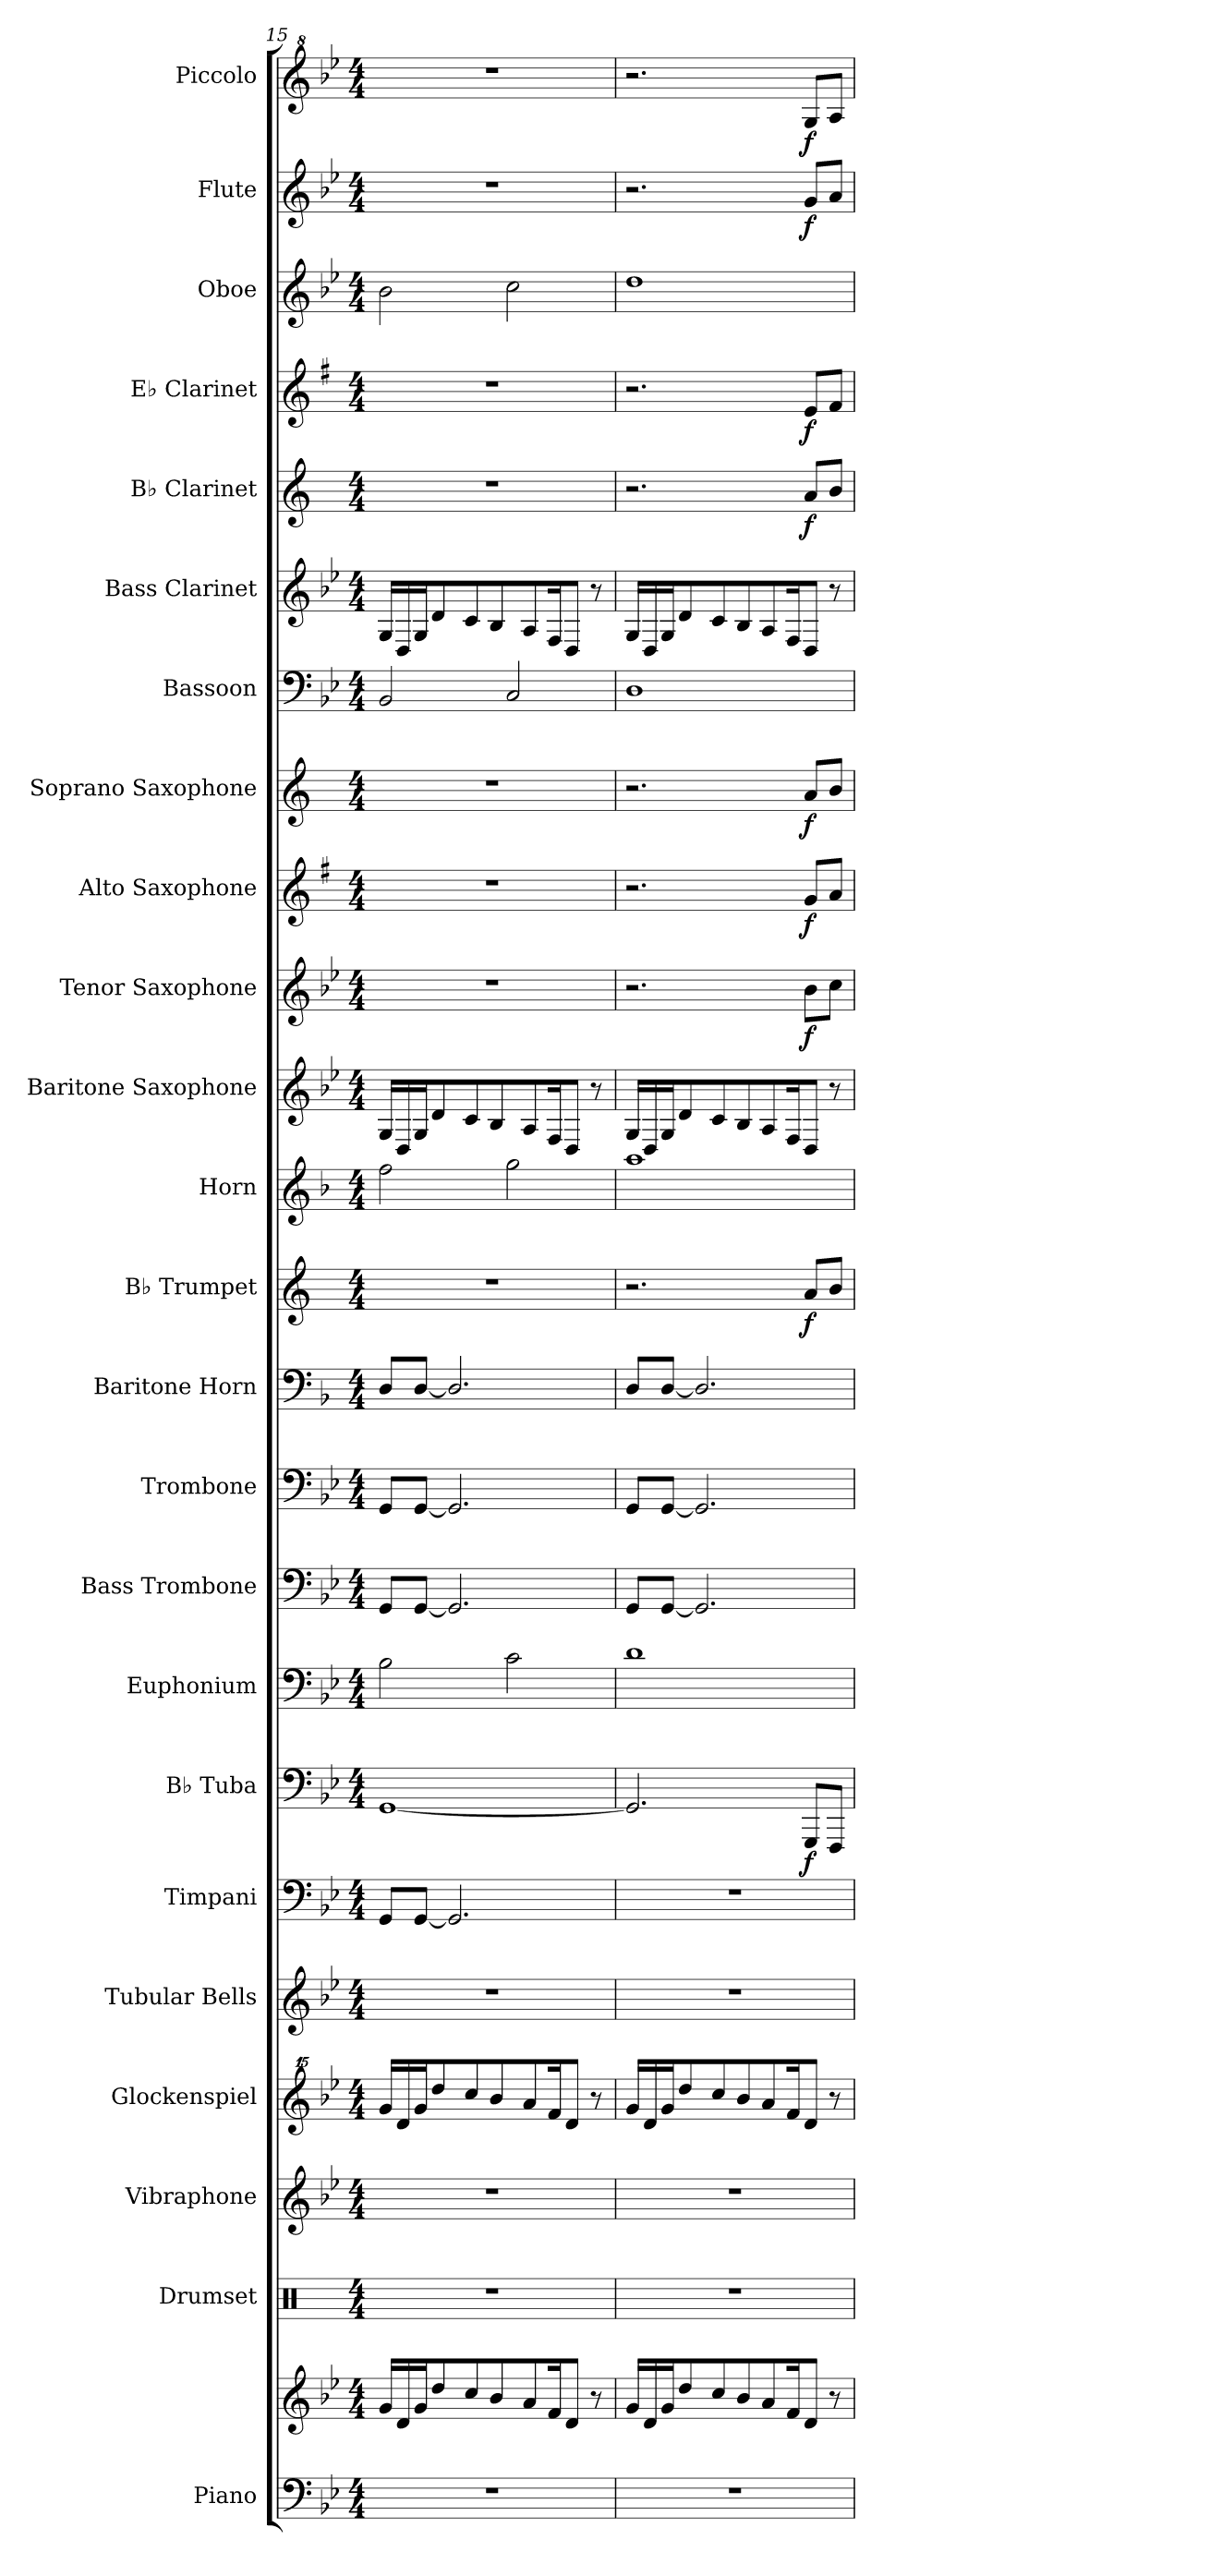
**kern	**kern	**kern	**kern	**kern	**kern	**kern	**kern	**dynam	**kern	**kern	**kern	**kern	**kern	**dynam	**kern	**kern	**kern	**dynam	**kern	**dynam	**kern	**dynam	**kern	**kern	**kern	**dynam	**kern	**dynam	**kern	**kern	**dynam	**kern	**dynam
*part24	*part24	*part23	*part22	*part21	*part20	*part19	*part18	*part18	*part17	*part16	*part15	*part14	*part13	*part13	*part12	*part11	*part10	*part10	*part9	*part9	*part8	*part8	*part7	*part6	*part5	*part5	*part4	*part4	*part3	*part2	*part2	*part1	*part1
*staff25	*staff24	*staff23	*staff22	*staff21	*staff20	*staff19	*staff18	*staff18	*staff17	*staff16	*staff15	*staff14	*staff13	*staff13	*staff12	*staff11	*staff10	*staff10	*staff9	*staff9	*staff8	*staff8	*staff7	*staff6	*staff5	*staff5	*staff4	*staff4	*staff3	*staff2	*staff2	*staff1	*staff1
*I"Piano	*	*I"Drumset	*I"Vibraphone	*I"Glockenspiel	*I"Tubular Bells	*I"Timpani	*I"B♭ Tuba	*	*I"Euphonium	*I"Bass Trombone	*I"Trombone	*I"Baritone Horn	*I"B♭ Trumpet	*	*I"Horn	*I"Baritone Saxophone	*I"Tenor Saxophone	*	*I"Alto Saxophone	*	*I"Soprano Saxophone	*	*I"Bassoon	*I"Bass Clarinet	*I"B♭ Clarinet	*	*I"E♭ Clarinet	*	*I"Oboe	*I"Flute	*	*I"Piccolo	*
*I'Pno.	*	*I'Drs.	*I'Vib.	*I'Glk.	*I'Tu. Be.	*I'Timp.	*I'B♭ Tu.	*	*I'Eu.	*I'B. Trb.	*I'Trb.	*I'Bar. Hn.	*I'B♭ Tpt.	*	*I'Hn.	*I'Bar. Sax.	*I'T. Sax.	*	*I'A. Sax.	*	*I'S. Sax.	*	*I'Bsn.	*I'B. Cl.	*I'B♭ Cl.	*	*I'E♭ Cl.	*	*I'Ob.	*I'Fl.	*	*I'Picc.	*
*clefF4	*clefG2	*clefX	*clefG2	*clefG^^2	*clefG2	*clefF4	*clefF4	*	*clefF4	*clefF4	*clefF4	*clefF4	*clefG2	*	*clefG2	*clefG2	*clefG2	*	*clefG2	*	*clefG2	*	*clefF4	*clefG2	*clefG2	*	*clefG2	*	*clefG2	*clefG2	*	*clefG^2	*
*	*	*	*	*	*	*	*	*	*	*	*	*ITrd4c7	*ITrd1c2	*	*ITrd4c7	*ITrd12c21	*ITrd8c14	*	*ITrd5c9	*	*ITrd1c2	*	*	*ITrd8c14	*ITrd1c2	*	*ITrd-2c-3	*	*	*	*	*ITrd-7c-12	*
*k[b-e-]	*k[b-e-]	*k[]	*k[b-e-]	*k[b-e-]	*k[b-e-]	*k[b-e-]	*k[b-e-]	*	*k[b-e-]	*k[b-e-]	*k[b-e-]	*k[b-e-]	*k[b-e-]	*	*k[b-e-]	*k[b-e-]	*k[b-e-]	*	*k[b-e-]	*	*k[b-e-]	*	*k[b-e-]	*k[b-e-]	*k[b-e-]	*	*k[b-e-]	*	*k[b-e-]	*k[b-e-]	*	*k[b-e-]	*
*B-:	*B-:	*C:	*B-:	*B-:	*B-:	*B-:	*B-:	*	*B-:	*B-:	*B-:	*B-:	*B-:	*	*B-:	*B-:	*B-:	*	*B-:	*	*B-:	*	*B-:	*B-:	*B-:	*	*B-:	*	*B-:	*B-:	*	*B-:	*
*M4/4	*M4/4	*M4/4	*M4/4	*M4/4	*M4/4	*M4/4	*M4/4	*	*M4/4	*M4/4	*M4/4	*M4/4	*M4/4	*	*M4/4	*M4/4	*M4/4	*	*M4/4	*	*M4/4	*	*M4/4	*M4/4	*M4/4	*	*M4/4	*	*M4/4	*M4/4	*	*M4/4	*
=15	=15	=15	=15	=15	=15	=15	=15	=15	=15	=15	=15	=15	=15	=15	=15	=15	=15	=15	=15	=15	=15	=15	=15	=15	=15	=15	=15	=15	=15	=15	=15	=15	=15
1r	16g/LL	1r	1r	16ggg/LL	1r	8GG/L	[1GG	.	2B-\	8GG/L	8GG/L	8GG/L	1r	.	2b-\	16GG/LL	1r	.	1r	.	1r	.	2BB-/	16GG/LL	1r	.	1r	.	2b-\	1r	.	1r	.
.	16d/	.	.	16ddd/	.	.	.	.	.	.	.	.	.	.	.	16DD/	.	.	.	.	.	.	.	16DD/	.	.	.	.	.	.	.	.	.
.	16g/J	.	.	16ggg/J	.	[8GG/J	.	.	.	[8GG/J	[8GG/J	[8GG/J	.	.	.	16GG/J	.	.	.	.	.	.	.	16GG/J	.	.	.	.	.	.	.	.	.
.	8dd/	.	.	8dddd/	.	.	.	.	.	.	.	.	.	.	.	8D/	.	.	.	.	.	.	.	8D/	.	.	.	.	.	.	.	.	.
.	.	.	.	.	.	2.GG/]	.	.	.	2.GG/]	2.GG/]	2.GG/]	.	.	.	.	.	.	.	.	.	.	.	.	.	.	.	.	.	.	.	.	.
.	8cc/	.	.	8cccc/	.	.	.	.	.	.	.	.	.	.	.	8C/	.	.	.	.	.	.	.	8C/	.	.	.	.	.	.	.	.	.
.	8b-/	.	.	8bbb-/	.	.	.	.	.	.	.	.	.	.	.	8BB-/	.	.	.	.	.	.	.	8BB-/	.	.	.	.	.	.	.	.	.
.	.	.	.	.	.	.	.	.	2c\	.	.	.	.	.	2cc\	.	.	.	.	.	.	.	2C/	.	.	.	.	.	2cc\	.	.	.	.
.	8a/	.	.	8aaa/	.	.	.	.	.	.	.	.	.	.	.	8AA/	.	.	.	.	.	.	.	8AA/	.	.	.	.	.	.	.	.	.
.	16f/K	.	.	16fff/K	.	.	.	.	.	.	.	.	.	.	.	16FF/K	.	.	.	.	.	.	.	16FF/K	.	.	.	.	.	.	.	.	.
.	8d/J	.	.	8ddd/J	.	.	.	.	.	.	.	.	.	.	.	8DD/J	.	.	.	.	.	.	.	8DD/J	.	.	.	.	.	.	.	.	.
.	8r	.	.	8r	.	.	.	.	.	.	.	.	.	.	.	8r	.	.	.	.	.	.	.	8r	.	.	.	.	.	.	.	.	.
=16	=16	=16	=16	=16	=16	=16	=16	=16	=16	=16	=16	=16	=16	=16	=16	=16	=16	=16	=16	=16	=16	=16	=16	=16	=16	=16	=16	=16	=16	=16	=16	=16	=16
1r	16g/LL	1r	1r	16ggg/LL	1r	1r	2.GG/]	.	1d	8GG/L	8GG/L	8GG/L	2.r	.	1dd	16GG/LL	2.r	.	2.r	.	2.r	.	1D	16GG/LL	2.r	.	2.r	.	1dd	2.r	.	2.r	.
.	16d/	.	.	16ddd/	.	.	.	.	.	.	.	.	.	.	.	16DD/	.	.	.	.	.	.	.	16DD/	.	.	.	.	.	.	.	.	.
.	16g/J	.	.	16ggg/J	.	.	.	.	.	[8GG/J	[8GG/J	[8GG/J	.	.	.	16GG/J	.	.	.	.	.	.	.	16GG/J	.	.	.	.	.	.	.	.	.
.	8dd/	.	.	8dddd/	.	.	.	.	.	.	.	.	.	.	.	8D/	.	.	.	.	.	.	.	8D/	.	.	.	.	.	.	.	.	.
.	.	.	.	.	.	.	.	.	.	2.GG/]	2.GG/]	2.GG/]	.	.	.	.	.	.	.	.	.	.	.	.	.	.	.	.	.	.	.	.	.
.	8cc/	.	.	8cccc/	.	.	.	.	.	.	.	.	.	.	.	8C/	.	.	.	.	.	.	.	8C/	.	.	.	.	.	.	.	.	.
.	8b-/	.	.	8bbb-/	.	.	.	.	.	.	.	.	.	.	.	8BB-/	.	.	.	.	.	.	.	8BB-/	.	.	.	.	.	.	.	.	.
.	8a/	.	.	8aaa/	.	.	.	.	.	.	.	.	.	.	.	8AA/	.	.	.	.	.	.	.	8AA/	.	.	.	.	.	.	.	.	.
.	16f/K	.	.	16fff/K	.	.	.	.	.	.	.	.	.	.	.	16FF/K	.	.	.	.	.	.	.	16FF/K	.	.	.	.	.	.	.	.	.
!	!	!	!	!	!	!	!	!LO:DY:b	!	!	!	!	!	!LO:DY:b	!	!	!	!LO:DY:b	!	!LO:DY:b	!	!LO:DY:b	!	!	!	!LO:DY:b	!	!LO:DY:b	!	!	!LO:DY:b	!	!LO:DY:b
.	8d/J	.	.	8ddd/J	.	.	8GGG/L	f	.	.	.	.	8g/L	f	.	8DD/J	8B-\L	f	8B-/L	f	8g/L	f	.	8DD/J	8g/L	f	8g/L	f	.	8g/L	f	8gg/L	f
.	8r	.	.	8r	.	.	8FFF/J	.	.	.	.	.	8a/J	.	.	8r	8c\J	.	8c/J	.	8a/J	.	.	8r	8a/J	.	8a/J	.	.	8a/J	.	8aa/J	.
=	=	=	=	=	=	=	=	=	=	=	=	=	=	=	=	=	=	=	=	=	=	=	=	=	=	=	=	=	=	=	=	=	=
*-	*-	*-	*-	*-	*-	*-	*-	*-	*-	*-	*-	*-	*-	*-	*-	*-	*-	*-	*-	*-	*-	*-	*-	*-	*-	*-	*-	*-	*-	*-	*-	*-	*-
